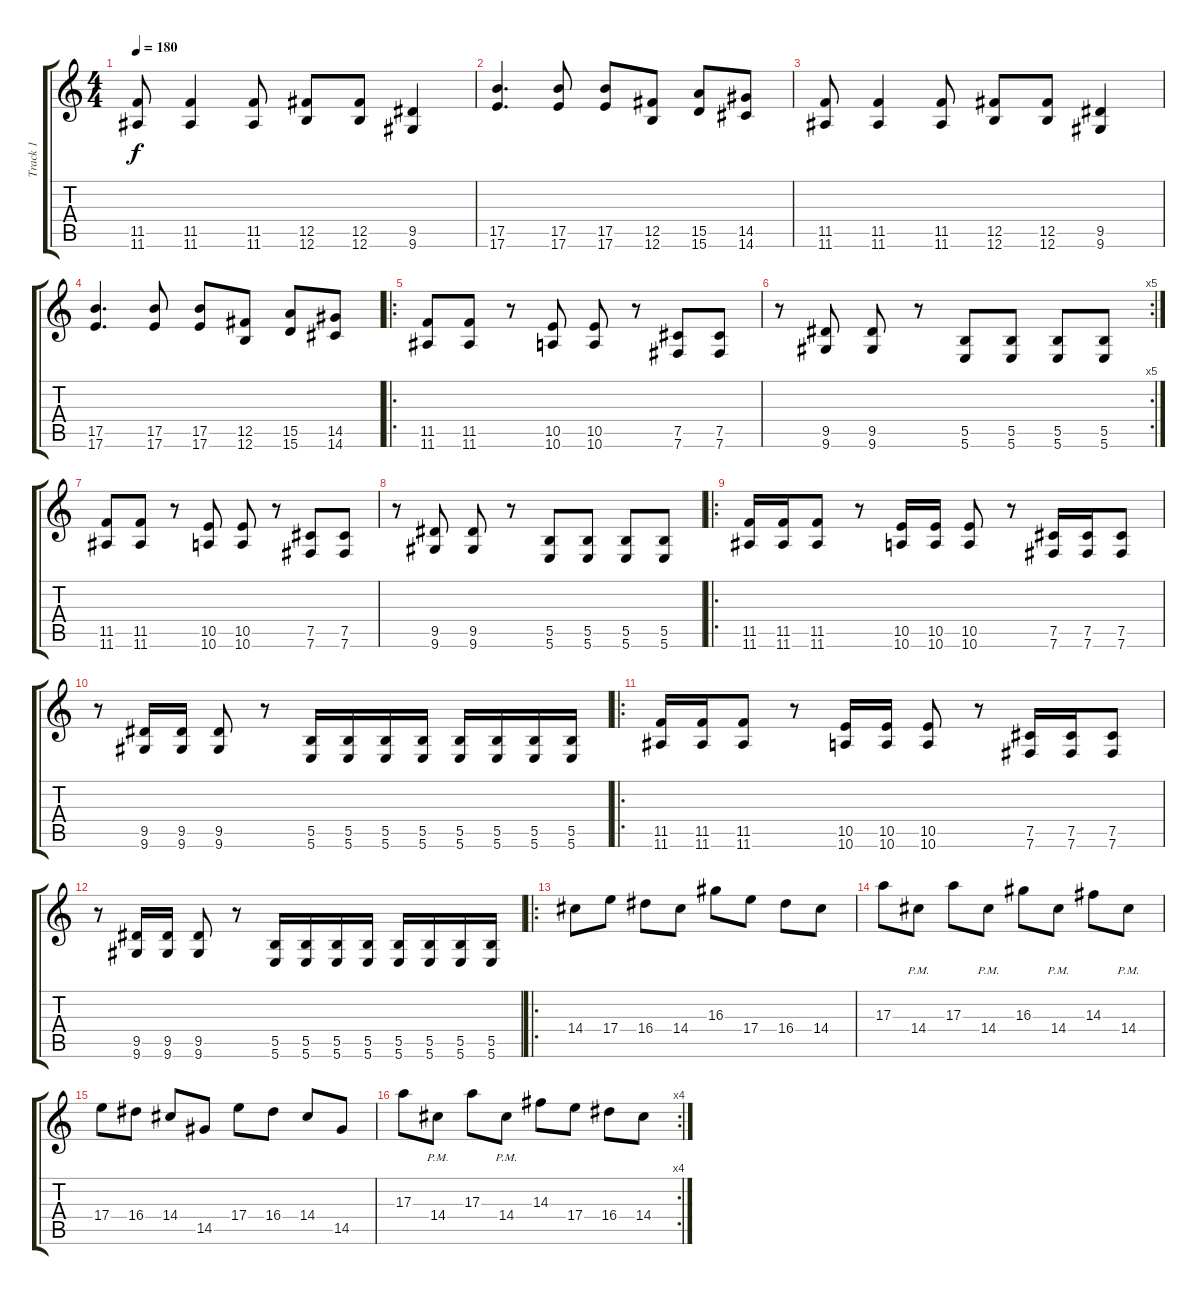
\track ("Track 1" "Track 1") {instrument distortionguitar}
\staff {score tabs}
\tuning (Db4 Ab3 E3 B2 Gb2 B1) {hide}
\ts (4 4)
\tempo 180
\clef g2
\ks c
(11.5 11.6).8{dy f} (11.5 11.6).4 (11.5 11.6).8 (12.5 12.6).8 (12.5 12.6).8 (9.5 9.6).4 |
(17.5 17.6).4{d} (17.5 17.6).8 (17.5 17.6).8 (12.5 12.6).8 (15.5 15.6).8 (14.5 14.6).8 |
(11.5 11.6).8 (11.5 11.6).4 (11.5 11.6).8 (12.5 12.6).8 (12.5 12.6).8 (9.5 9.6).4 |
(17.5 17.6).4{d} (17.5 17.6).8 (17.5 17.6).8 (12.5 12.6).8 (15.5 15.6).8 (14.5 14.6).8 |
\ro
(11.5 11.6).8 (11.5 11.6).8 r.8 (10.5 10.6).8 (10.5 10.6).8 r.8 (7.5 7.6).8 (7.5 7.6).8 |
\rc 5
r.8 (9.5 9.6).8 (9.5 9.6).8 r.8 (5.5 5.6).8 (5.5 5.6).8 (5.5 5.6).8 (5.5 5.6).8 |
(11.5 11.6).8 (11.5 11.6).8 r.8 (10.5 10.6).8 (10.5 10.6).8 r.8 (7.5 7.6).8 (7.5 7.6).8 |
r.8 (9.5 9.6).8 (9.5 9.6).8 r.8 (5.5 5.6).8 (5.5 5.6).8 (5.5 5.6).8 (5.5 5.6).8 |
\ro
(11.5 11.6).16 (11.5 11.6).16 (11.5 11.6).8 r.8 (10.5 10.6).16 (10.5 10.6).16 (10.5 10.6).8 r.8 (7.5 7.6).16 (7.5 7.6).16 (7.5 7.6).8 |
r.8 (9.5 9.6).16 (9.5 9.6).16 (9.5 9.6).8 r.8 (5.5 5.6).16 (5.5 5.6).16 (5.5 5.6).16 (5.5 5.6).16 (5.5 5.6).16 (5.5 5.6).16 (5.5 5.6).16 (5.5 5.6).16 |
\ro
(11.5 11.6).16 (11.5 11.6).16 (11.5 11.6).8 r.8 (10.5 10.6).16 (10.5 10.6).16 (10.5 10.6).8 r.8 (7.5 7.6).16 (7.5 7.6).16 (7.5 7.6).8 |
r.8 (9.5 9.6).16 (9.5 9.6).16 (9.5 9.6).8 r.8 (5.5 5.6).16 (5.5 5.6).16 (5.5 5.6).16 (5.5 5.6).16 (5.5 5.6).16 (5.5 5.6).16 (5.5 5.6).16 (5.5 5.6).16 |
\ro
14.4.8{instrument overdrivenguitar} 17.4.8 16.4.8 14.4.8 16.3.8 17.4.8 16.4.8 14.4.8 |
17.3.8 14.4{pm}.8 17.3.8 14.4{pm}.8 16.3.8 14.4{pm}.8 14.3.8 14.4{pm}.8 |
17.4.8 16.4.8 14.4.8 14.5.8 17.4.8 16.4.8 14.4.8 14.5.8 |
\rc 4
17.3.8 14.4{pm}.8 17.3.8 14.4{pm}.8 14.3.8 17.4.8 16.4.8 14.4.8
